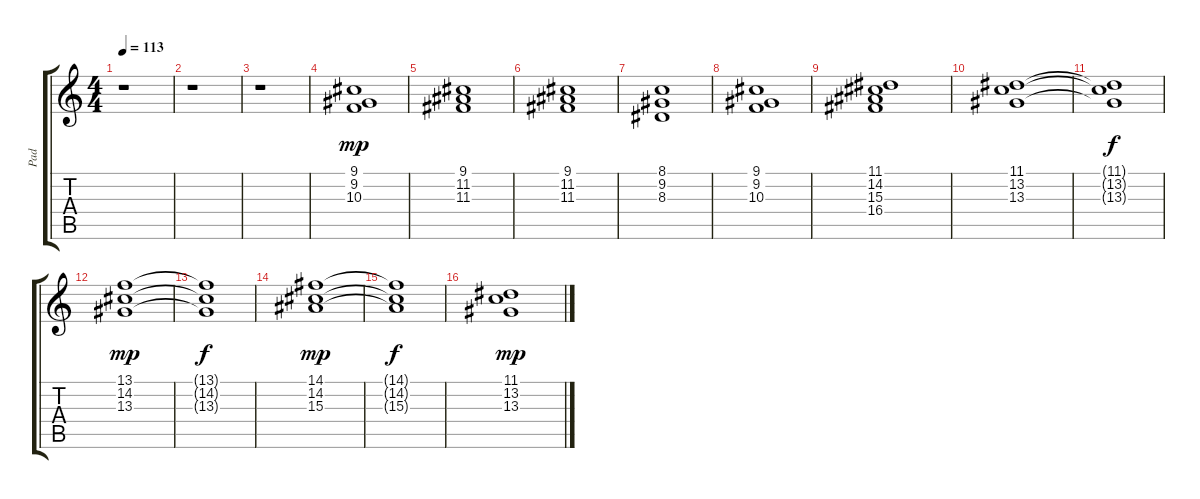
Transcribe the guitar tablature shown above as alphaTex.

\track ("Pad                 " "Pad       ") {instrument synthvoice}
\staff {score tabs}
\tuning (E4 B3 G3 D3 A2 E2) {hide}
\ts (4 4)
\tempo 113
\clef g2
\ks c
r.1{dy f} |
r.1 |
r.1 |
(9.1 9.2 10.3).1{dy mp} |
(9.1 11.2 11.3).1 |
(9.1 11.2 11.3).1 |
(8.1 9.2 8.3).1 |
(9.1 9.2 10.3).1 |
(11.1 14.2 15.3 16.4).1 |
(11.1 13.2 13.3).1 |
(11.1{t} 13.2{t} 13.3{t}).1{dy f} |
(13.1 14.2 13.3).1{dy mp} |
(13.1{t} 14.2{t} 13.3{t}).1{dy f} |
(14.1 14.2 15.3).1{dy mp} |
(14.1{t} 14.2{t} 15.3{t}).1{dy f} |
(11.1 13.2 13.3).1{dy mp}
